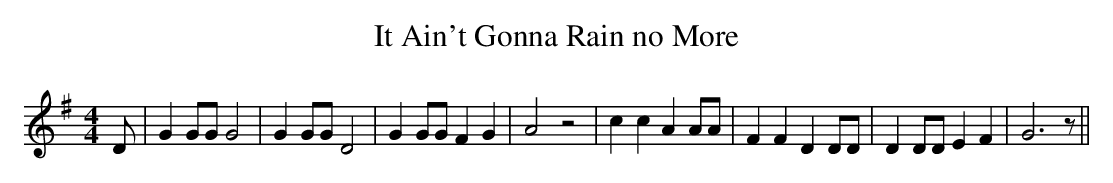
X:1
T:It Ain't Gonna Rain no More
M:4/4
L:1/8
K:G
 D| G2 GG G4| G2 GG D4| G2 GG F2 G2| A4 z4| c2 c2 A2 AA| F2 F2 D2 DD|\
 D2 DD E2 F2| G6 z||
